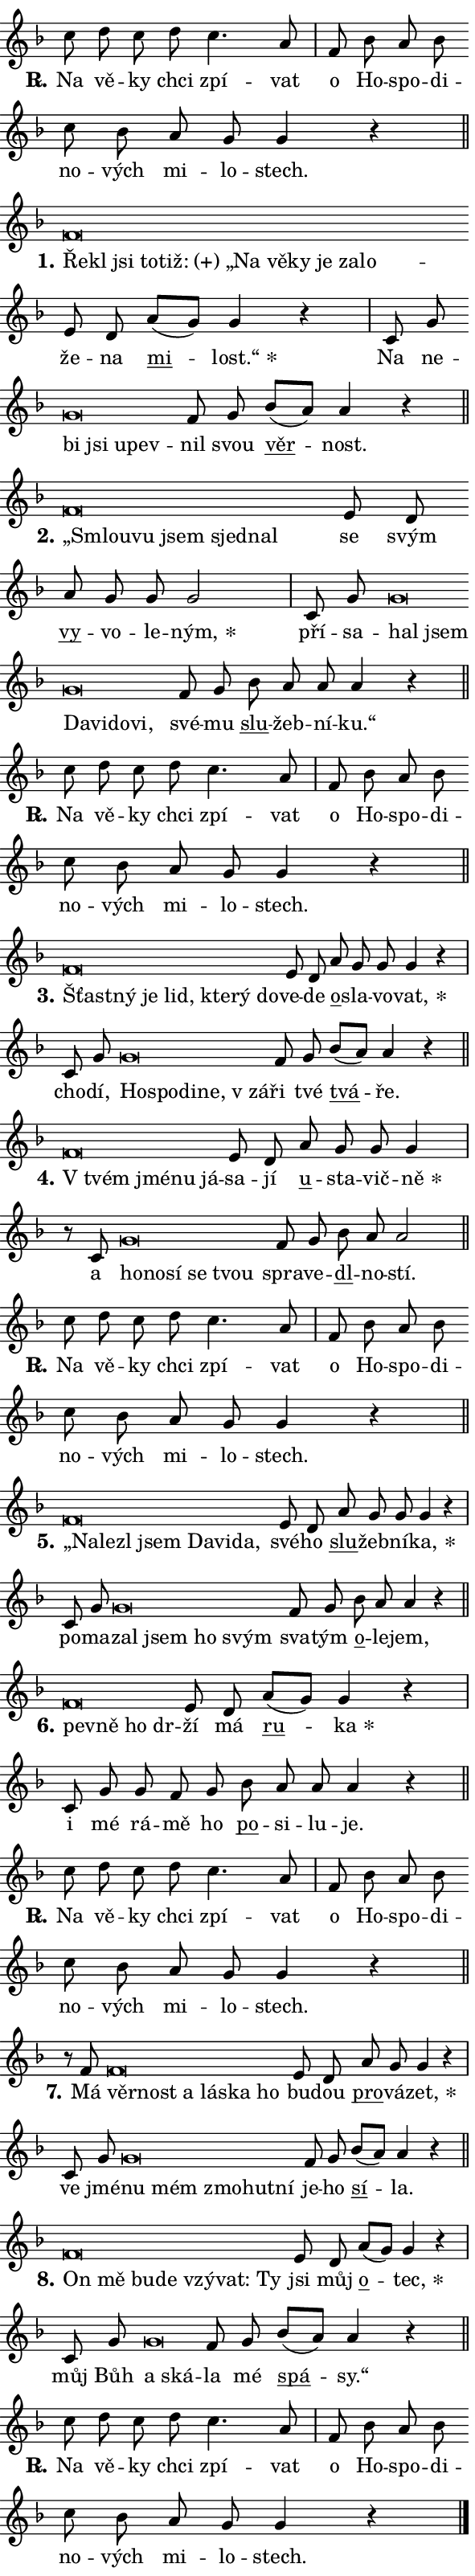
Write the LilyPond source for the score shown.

\version "2.24.0"
\header { tagline = "" }
\paper {
  indent = 0\cm
  top-margin = 0\cm
  right-margin = 0.13\cm % to fit lyric hyphens
  bottom-margin = 0\cm
  left-margin = 0\cm
  paper-width = 10\cm
  page-breaking = #ly:one-page-breaking
  system-system-spacing.basic-distance = #11
  score-system-spacing.basic-distance = #11
  ragged-last = ##f
}


%% Author: Thomas Morley
%% https://lists.gnu.org/archive/html/lilypond-user/2020-05/msg00002.html
#(define (line-position grob)
"Returns position of @var[grob} in current system:
   @code{'start}, if at first time-step
   @code{'end}, if at last time-step
   @code{'middle} otherwise
"
  (let* ((col (ly:item-get-column grob))
         (ln (ly:grob-object col 'left-neighbor))
         (rn (ly:grob-object col 'right-neighbor))
         (col-to-check-left (if (ly:grob? ln) ln col))
         (col-to-check-right (if (ly:grob? rn) rn col))
         (break-dir-left
           (and
             (ly:grob-property col-to-check-left 'non-musical #f)
             (ly:item-break-dir col-to-check-left)))
         (break-dir-right
           (and
             (ly:grob-property col-to-check-right 'non-musical #f)
             (ly:item-break-dir col-to-check-right))))
        (cond ((eqv? 1 break-dir-left) 'start)
              ((eqv? -1 break-dir-right) 'end)
              (else 'middle))))

#(define (tranparent-at-line-position vctor)
  (lambda (grob)
  "Relying on @code{line-position} select the relevant enry from @var{vctor}.
Used to determine transparency,"
    (case (line-position grob)
      ((end) (not (vector-ref vctor 0)))
      ((middle) (not (vector-ref vctor 1)))
      ((start) (not (vector-ref vctor 2))))))

noteHeadBreakVisibility =
#(define-music-function (break-visibility)(vector?)
"Makes @code{NoteHead}s transparent relying on @var{break-visibility}"
#{
  \override NoteHead.transparent =
    #(tranparent-at-line-position break-visibility)
#})

#(define delete-ledgers-for-transparent-note-heads
  (lambda (grob)
    "Reads whether a @code{NoteHead} is transparent.
If so this @code{NoteHead} is removed from @code{'note-heads} from
@var{grob}, which is supposed to be @code{LedgerLineSpanner}.
As a result ledgers are not printed for this @code{NoteHead}"
    (let* ((nhds-array (ly:grob-object grob 'note-heads))
           (nhds-list
             (if (ly:grob-array? nhds-array)
                 (ly:grob-array->list nhds-array)
                 '()))
           ;; Relies on the transparent-property being done before
           ;; Staff.LedgerLineSpanner.after-line-breaking is executed.
           ;; This is fragile ...
           (to-keep
             (remove
               (lambda (nhd)
                 (ly:grob-property nhd 'transparent #f))
               nhds-list)))
      ;; TODO find a better method to iterate over grob-arrays, similiar
      ;; to filter/remove etc for lists
      ;; For now rebuilt from scratch
      (set! (ly:grob-object grob 'note-heads)  '())
      (for-each
        (lambda (nhd)
          (ly:pointer-group-interface::add-grob grob 'note-heads nhd))
        to-keep))))

squashNotes = {
  \override NoteHead.X-extent = #'(-0.2 . 0.2)
  \override NoteHead.Y-extent = #'(-0.75 . 0)
  \override NoteHead.stencil =
    #(lambda (grob)
       (let ((pos (ly:grob-property grob 'staff-position)))
         (begin
           (if (< pos -7) (display "ERROR: Lower brevis then expected\n") (display ""))
           (if (<= pos -6) ly:text-interface::print ly:note-head::print))))
}
unSquashNotes = {
  \revert NoteHead.X-extent
  \revert NoteHead.Y-extent
  \revert NoteHead.stencil
}

hideNotes = \noteHeadBreakVisibility #begin-of-line-visible
unHideNotes = \noteHeadBreakVisibility #all-visible

% work-around for resetting accidentals
% https://lilypond.org/doc/v2.23/Documentation/notation/displaying-rhythms#unmetered-music
cadenzaMeasure = {
  \cadenzaOff
  \partial 1024 s1024
  \cadenzaOn
}

#(define-markup-command (accent layout props text) (markup?)
  "Underline accented syllable"
  (interpret-markup layout props
    #{\markup \override #'(offset . 4.3) \underline { #text }#}))

responsum = \markup \concat {
  "R" \hspace #-1.05 \path #0.1 #'((moveto 0 0.07) (lineto 0.9 0.8)) \hspace #0.05 "."
}

spaceSize = #0.6828661417322834 % exact space size for TeX Gyre Schola

\layout {
  \context {
    \Staff
    \remove "Time_signature_engraver"
    \override LedgerLineSpanner.after-line-breaking = #delete-ledgers-for-transparent-note-heads
  }
  \context {
    \Lyrics {
      \override LyricSpace.minimum-distance = \spaceSize
      \override LyricText.font-name = #"TeX Gyre Schola"
      \override LyricText.font-size = 1
      \override StanzaNumber.font-name = #"TeX Gyre Schola Bold"
      \override StanzaNumber.font-size = 1
    }
  }
  \context {
    \Score 
    \override NoteHead.text =
      #(lambda (grob) 
        (let ((pos (ly:grob-property grob 'staff-position)))
          #{\markup {
            \combine
              \halign #-0.55 \raise #(if (= pos -6) 0 0.5) \override #'(thickness . 2) \draw-line #'(3.2 . 0)
              \musicglyph "noteheads.sM1"
          }#}))
  }
}

% magnetic-lyrics.ily
%
%   written by
%     Jean Abou Samra <jean@abou-samra.fr>
%     Werner Lemberg <wl@gnu.org>
%
%   adapted by
%     Jiri Hon <jiri.hon@gmail.com>
%
% Version 2022-Apr-15

% https://www.mail-archive.com/lilypond-user@gnu.org/msg149350.html

#(define (Left_hyphen_pointer_engraver context)
   "Collect syllable-hyphen-syllable occurrences in lyrics and store
them in properties.  This engraver only looks to the left.  For
example, if the lyrics input is @code{foo -- bar}, it does the
following.

@itemize @bullet
@item
Set the @code{text} property of the @code{LyricHyphen} grob between
@q{foo} and @q{bar} to @code{foo}.

@item
Set the @code{left-hyphen} property of the @code{LyricText} grob with
text @q{foo} to the @code{LyricHyphen} grob between @q{foo} and
@q{bar}.
@end itemize

Use this auxiliary engraver in combination with the
@code{lyric-@/text::@/apply-@/magnetic-@/offset!} hook."
   (let ((hyphen #f)
         (text #f))
     (make-engraver
      (acknowledgers
       ((lyric-syllable-interface engraver grob source-engraver)
        (set! text grob)))
      (end-acknowledgers
       ((lyric-hyphen-interface engraver grob source-engraver)
        ;(when (not (grob::has-interface grob 'lyric-space-interface))
          (set! hyphen grob)));)
      ((stop-translation-timestep engraver)
       (when (and text hyphen)
         (ly:grob-set-object! text 'left-hyphen hyphen))
       (set! text #f)
       (set! hyphen #f)))))

#(define (lyric-text::apply-magnetic-offset! grob)
   "If the space between two syllables is less than the value in
property @code{LyricText@/.details@/.squash-threshold}, move the right
syllable to the left so that it gets concatenated with the left
syllable.

Use this function as a hook for
@code{LyricText@/.after-@/line-@/breaking} if the
@code{Left_@/hyphen_@/pointer_@/engraver} is active."
   (let ((hyphen (ly:grob-object grob 'left-hyphen #f)))
     (when hyphen
       (let ((left-text (ly:spanner-bound hyphen LEFT)))
         (when (grob::has-interface left-text 'lyric-syllable-interface)
           (let* ((common (ly:grob-common-refpoint grob left-text X))
                  (this-x-ext (ly:grob-extent grob common X))
                  (left-x-ext
                   (begin
                     ;; Trigger magnetism for left-text.
                     (ly:grob-property left-text 'after-line-breaking)
                     (ly:grob-extent left-text common X)))
                  ;; `delta` is the gap width between two syllables.
                  (delta (- (interval-start this-x-ext)
                            (interval-end left-x-ext)))
                  (details (ly:grob-property grob 'details))
                  (threshold (assoc-get 'squash-threshold details 0.2)))
             (when (< delta threshold)
               (let* (;; We have to manipulate the input text so that
                      ;; ligatures crossing syllable boundaries are not
                      ;; disabled.  For languages based on the Latin
                      ;; script this is essentially a beautification.
                      ;; However, for non-Western scripts it can be a
                      ;; necessity.
                      (lt (ly:grob-property left-text 'text))
                      (rt (ly:grob-property grob 'text))
                      (is-space (grob::has-interface hyphen 'lyric-space-interface))
                      (space (if is-space " " ""))
                      (extra-delta (if is-space spaceSize 0))
                      ;; Append new syllable.
                      (ltrt-space (if (and (string? lt) (string? rt))
                                (string-append lt space rt)
                                (make-concat-markup (list lt space rt))))
                      ;; Right-align `ltrt` to the right side.
                      (ltrt-space-markup (grob-interpret-markup
                               grob
                               (make-translate-markup
                                (cons (interval-length this-x-ext) 0)
                                (make-right-align-markup ltrt-space)))))
                 (begin
                   ;; Don't print `left-text`.
                   (ly:grob-set-property! left-text 'stencil #f)
                   ;; Set text and stencil (which holds all collected
                   ;; syllables so far) and shift it to the left.
                   (ly:grob-set-property! grob 'text ltrt-space)
                   (ly:grob-set-property! grob 'stencil ltrt-space-markup)
                   (ly:grob-translate-axis! grob (- (- delta extra-delta)) X))))))))))


#(define (lyric-hyphen::displace-bounds-first grob)
   ;; Make very sure this callback isn't triggered too early.
   (let ((left (ly:spanner-bound grob LEFT))
         (right (ly:spanner-bound grob RIGHT)))
     (ly:grob-property left 'after-line-breaking)
     (ly:grob-property right 'after-line-breaking)
     (ly:lyric-hyphen::print grob)))

squashThreshold = #0.4

\layout {
  \context {
    \Lyrics
    \consists #Left_hyphen_pointer_engraver
    \override LyricText.after-line-breaking =
      #lyric-text::apply-magnetic-offset!
    \override LyricHyphen.stencil = #lyric-hyphen::displace-bounds-first
    \override LyricText.details.squash-threshold = \squashThreshold
    \override LyricHyphen.minimum-distance = 0
    \override LyricHyphen.minimum-length = \squashThreshold
  }
}

squashText = \override LyricText.details.squash-threshold = 9999
unSquashText = \override LyricText.details.squash-threshold = \squashThreshold

leftText = \override LyricText.self-alignment-X = #LEFT
unLeftText = \revert LyricText.self-alignment-X

starOffset = #(lambda (grob) 
                (let ((x_offset (ly:self-alignment-interface::aligned-on-x-parent grob)))
                  (if (= x_offset 0) 0 (+ x_offset 1.2))))

star = #(define-music-function (syllable)(string?)
"Append star separator at the end of a syllable"
#{
  \once \override LyricText.X-offset = #starOffset
  \lyricmode { \markup {
    #syllable
    \override #'((font-name . "TeX Gyre Schola Bold")) \hspace #0.2 \lower #0.65 \larger "*"
  } }
#})

starAccent = #(define-music-function (syllable)(string?)
"Append star separator at the end of a syllable and make accent"
#{
  \once \override LyricText.X-offset = #starOffset
  \lyricmode { \markup {
    \accent #syllable
    \override #'((font-name . "TeX Gyre Schola Bold")) \hspace #0.2 \lower #0.65 \larger "*"
  } }
#})

breath = #(define-music-function (syllable)(string?)
"Append breathing indicator at the end of a syllable"
#{
  \lyricmode { \markup { #syllable "+" } }
#})

optionalBreath = #(define-music-function (syllable)(string?)
"Append optional breathing indicator at the end of a syllable"
#{
  \lyricmode { \markup { #syllable "(+)" } }
#})


\score {
    <<
        \new Voice = "melody" { \cadenzaOn \key f \major \relative { c''8 d c d c4. a8 \cadenzaMeasure \bar "|" f bes a bes \bar "" c bes \bar "" a g g4 r \cadenzaMeasure \bar "||" \break } }
        \new Lyrics \lyricsto "melody" { \lyricmode { \set stanza = \responsum
Na vě -- ky chci zpí -- vat o Ho -- spo -- di -- no -- vých mi -- lo -- stech. } }
    >>
    \layout {}
}

\score {
    <<
        \new Voice = "melody" { \cadenzaOn \key f \major \relative { \squashNotes f'\breve*1/16 \hideNotes \breve*1/16 \bar "" \breve*1/16 \bar "" \breve*1/16 \bar "" \breve*1/16 \bar "" \breve*1/16 \bar "" \breve*1/16 \bar "" \breve*1/16 \bar "" \breve*1/16 \bar "" \breve*1/16 \breve*1/16 \bar "" \unHideNotes \unSquashNotes e8 d \bar "" a'[( g)] g4 r \cadenzaMeasure \bar "|" c,8 g' \bar "" \squashNotes g\breve*1/16 \hideNotes \breve*1/16 \bar "" \breve*1/16 \breve*1/16 \bar "" \unHideNotes \unSquashNotes f8 g \bar "" bes[( a)] a4 r \cadenzaMeasure \bar "||" \break } }
        \new Lyrics \lyricsto "melody" { \lyricmode { \set stanza = "1."
\leftText Ře -- \squashText kl jsi to -- \optionalBreath tiž: „Na vě -- ky je za -- lo -- \unLeftText \unSquashText že -- na \markup \accent mi -- \star lost.“ Na ne -- \leftText bi \squashText jsi u -- pev -- \unLeftText \unSquashText nil svou \markup \accent věr -- nost. } }
    >>
    \layout {}
}

\score {
    <<
        \new Voice = "melody" { \cadenzaOn \key f \major \relative { \squashNotes f'\breve*1/16 \hideNotes \breve*1/16 \bar "" \breve*1/16 \bar "" \breve*1/16 \breve*1/16 \bar "" \unHideNotes \unSquashNotes e8 d \bar "" a' g g g2 \cadenzaMeasure \bar "|" c,8 g' \bar "" \squashNotes g\breve*1/16 \hideNotes \breve*1/16 \bar "" \breve*1/16 \bar "" \breve*1/16 \bar "" \breve*1/16 \breve*1/16 \bar "" \unHideNotes \unSquashNotes f8 g \bar "" bes a a a4 r \cadenzaMeasure \bar "||" \break } }
        \new Lyrics \lyricsto "melody" { \lyricmode { \set stanza = "2."
\leftText „Smlou -- \squashText vu jsem sjed -- nal \unLeftText \unSquashText se svým \markup \accent vy -- vo -- le -- \star ným, pří -- sa -- \leftText hal \squashText jsem Da -- vi -- do -- vi, \unLeftText \unSquashText své -- mu \markup \accent slu -- žeb -- ní -- ku.“ } }
    >>
    \layout {}
}

\score {
    <<
        \new Voice = "melody" { \cadenzaOn \key f \major \relative { c''8 d c d c4. a8 \cadenzaMeasure \bar "|" f bes a bes \bar "" c bes \bar "" a g g4 r \cadenzaMeasure \bar "||" \break } }
        \new Lyrics \lyricsto "melody" { \lyricmode { \set stanza = \responsum
Na vě -- ky chci zpí -- vat o Ho -- spo -- di -- no -- vých mi -- lo -- stech. } }
    >>
    \layout {}
}

\score {
    <<
        \new Voice = "melody" { \cadenzaOn \key f \major \relative { \squashNotes f'\breve*1/16 \hideNotes \breve*1/16 \bar "" \breve*1/16 \bar "" \breve*1/16 \bar "" \breve*1/16 \bar "" \breve*1/16 \breve*1/16 \bar "" \unHideNotes \unSquashNotes e8 d \bar "" a' g g g4 r \cadenzaMeasure \bar "|" c,8 g' \bar "" \squashNotes g\breve*1/16 \hideNotes \breve*1/16 \bar "" \breve*1/16 \bar "" \breve*1/16 \breve*1/16 \bar "" \unHideNotes \unSquashNotes f8 g \bar "" bes[( a)] a4 r \cadenzaMeasure \bar "||" \break } }
        \new Lyrics \lyricsto "melody" { \lyricmode { \set stanza = "3."
\leftText Šťast -- \squashText ný je lid, kte -- rý do -- \unLeftText \unSquashText ve -- de \markup \accent o -- sla -- vo -- \star vat, cho -- dí, \leftText Ho -- \squashText spo -- di -- ne, "v zá" -- \unLeftText \unSquashText ři tvé \markup \accent tvá -- ře. } }
    >>
    \layout {}
}

\score {
    <<
        \new Voice = "melody" { \cadenzaOn \key f \major \relative { \squashNotes f'\breve*1/16 \hideNotes \breve*1/16 \bar "" \breve*1/16 \breve*1/16 \bar "" \unHideNotes \unSquashNotes e8 d \bar "" a' g g g4 \cadenzaMeasure \bar "|" r8 c,8 \squashNotes g'\breve*1/16 \hideNotes \breve*1/16 \bar "" \breve*1/16 \bar "" \breve*1/16 \breve*1/16 \bar "" \unHideNotes \unSquashNotes f8 g \bar "" bes a a2 \cadenzaMeasure \bar "||" \break } }
        \new Lyrics \lyricsto "melody" { \lyricmode { \set stanza = "4."
\leftText "V tvém" \squashText jmé -- nu já -- \unLeftText \unSquashText sa -- jí \markup \accent u -- sta -- vič -- \star ně a \leftText ho -- \squashText no -- sí se tvou \unLeftText \unSquashText spra -- ve -- \markup \accent dl -- no -- stí. } }
    >>
    \layout {}
}

\score {
    <<
        \new Voice = "melody" { \cadenzaOn \key f \major \relative { c''8 d c d c4. a8 \cadenzaMeasure \bar "|" f bes a bes \bar "" c bes \bar "" a g g4 r \cadenzaMeasure \bar "||" \break } }
        \new Lyrics \lyricsto "melody" { \lyricmode { \set stanza = \responsum
Na vě -- ky chci zpí -- vat o Ho -- spo -- di -- no -- vých mi -- lo -- stech. } }
    >>
    \layout {}
}

\score {
    <<
        \new Voice = "melody" { \cadenzaOn \key f \major \relative { \squashNotes f'\breve*1/16 \hideNotes \breve*1/16 \bar "" \breve*1/16 \bar "" \breve*1/16 \bar "" \breve*1/16 \bar "" \breve*1/16 \breve*1/16 \bar "" \unHideNotes \unSquashNotes e8 d \bar "" a' g g g4 r \cadenzaMeasure \bar "|" c,8 g' \bar "" \squashNotes g\breve*1/16 \hideNotes \breve*1/16 \bar "" \breve*1/16 \breve*1/16 \bar "" \unHideNotes \unSquashNotes f8 g \bar "" bes a a4 r \cadenzaMeasure \bar "||" \break } }
        \new Lyrics \lyricsto "melody" { \lyricmode { \set stanza = "5."
\leftText „Na -- \squashText le -- zl jsem Da -- vi -- da, \unLeftText \unSquashText své -- ho \markup \accent slu -- žeb -- ní -- \star ka, po -- ma -- \leftText zal \squashText jsem ho svým \unLeftText \unSquashText sva -- tým \markup \accent o -- le -- jem, } }
    >>
    \layout {}
}

\score {
    <<
        \new Voice = "melody" { \cadenzaOn \key f \major \relative { \squashNotes f'\breve*1/16 \hideNotes \breve*1/16 \bar "" \breve*1/16 \breve*1/16 \bar "" \unHideNotes \unSquashNotes e8 d \bar "" a'[( g)] g4 r \cadenzaMeasure \bar "|" c,8 g' \bar "" g f8 g \bar "" bes a a a4 r \cadenzaMeasure \bar "||" \break } }
        \new Lyrics \lyricsto "melody" { \lyricmode { \set stanza = "6."
\leftText pev -- \squashText ně ho dr -- \unLeftText \unSquashText ží má \markup \accent ru -- \star ka i mé rá -- mě ho \markup \accent po -- si -- lu -- je. } }
    >>
    \layout {}
}

\score {
    <<
        \new Voice = "melody" { \cadenzaOn \key f \major \relative { c''8 d c d c4. a8 \cadenzaMeasure \bar "|" f bes a bes \bar "" c bes \bar "" a g g4 r \cadenzaMeasure \bar "||" \break } }
        \new Lyrics \lyricsto "melody" { \lyricmode { \set stanza = \responsum
Na vě -- ky chci zpí -- vat o Ho -- spo -- di -- no -- vých mi -- lo -- stech. } }
    >>
    \layout {}
}

\score {
    <<
        \new Voice = "melody" { \cadenzaOn \key f \major \relative { r8 f'8 \squashNotes f\breve*1/16 \hideNotes \breve*1/16 \bar "" \breve*1/16 \bar "" \breve*1/16 \bar "" \breve*1/16 \breve*1/16 \bar "" \unHideNotes \unSquashNotes e8 d \bar "" a' g g4 r \cadenzaMeasure \bar "|" c,8 g' \bar "" \squashNotes g\breve*1/16 \hideNotes \breve*1/16 \bar "" \breve*1/16 \bar "" \breve*1/16 \breve*1/16 \bar "" \unHideNotes \unSquashNotes f8 g \bar "" bes[( a)] a4 r \cadenzaMeasure \bar "||" \break } }
        \new Lyrics \lyricsto "melody" { \lyricmode { \set stanza = "7."
Má \leftText věr -- \squashText nost a lá -- ska ho \unLeftText \unSquashText bu -- dou \markup \accent pro -- vá -- \star zet, ve jmé -- \leftText nu \squashText mém zmo -- hut -- ní \unLeftText \unSquashText je -- ho \markup \accent sí -- la. } }
    >>
    \layout {}
}

\score {
    <<
        \new Voice = "melody" { \cadenzaOn \key f \major \relative { \squashNotes f'\breve*1/16 \hideNotes \breve*1/16 \bar "" \breve*1/16 \bar "" \breve*1/16 \bar "" \breve*1/16 \bar "" \breve*1/16 \breve*1/16 \bar "" \unHideNotes \unSquashNotes e8 d \bar "" a'[( g)] g4 r \cadenzaMeasure \bar "|" c,8 g' \bar "" \squashNotes g\breve*1/16 \hideNotes \breve*1/16 \bar "" \unHideNotes \unSquashNotes f8 g \bar "" bes[( a)] a4 r \cadenzaMeasure \bar "||" \break } }
        \new Lyrics \lyricsto "melody" { \lyricmode { \set stanza = "8."
\leftText On \squashText mě bu -- de vzý -- vat: Ty \unLeftText \unSquashText jsi můj \markup \accent o -- \star tec, můj Bůh \leftText a \squashText ská -- \unLeftText \unSquashText la mé \markup \accent spá -- sy.“ } }
    >>
    \layout {}
}

\score {
    <<
        \new Voice = "melody" { \cadenzaOn \key f \major \relative { c''8 d c d c4. a8 \cadenzaMeasure \bar "|" f bes a bes \bar "" c bes \bar "" a g g4 r \cadenzaMeasure \bar "||" \break } \bar "|." }
        \new Lyrics \lyricsto "melody" { \lyricmode { \set stanza = \responsum
Na vě -- ky chci zpí -- vat o Ho -- spo -- di -- no -- vých mi -- lo -- stech. } }
    >>
    \layout {}
}
